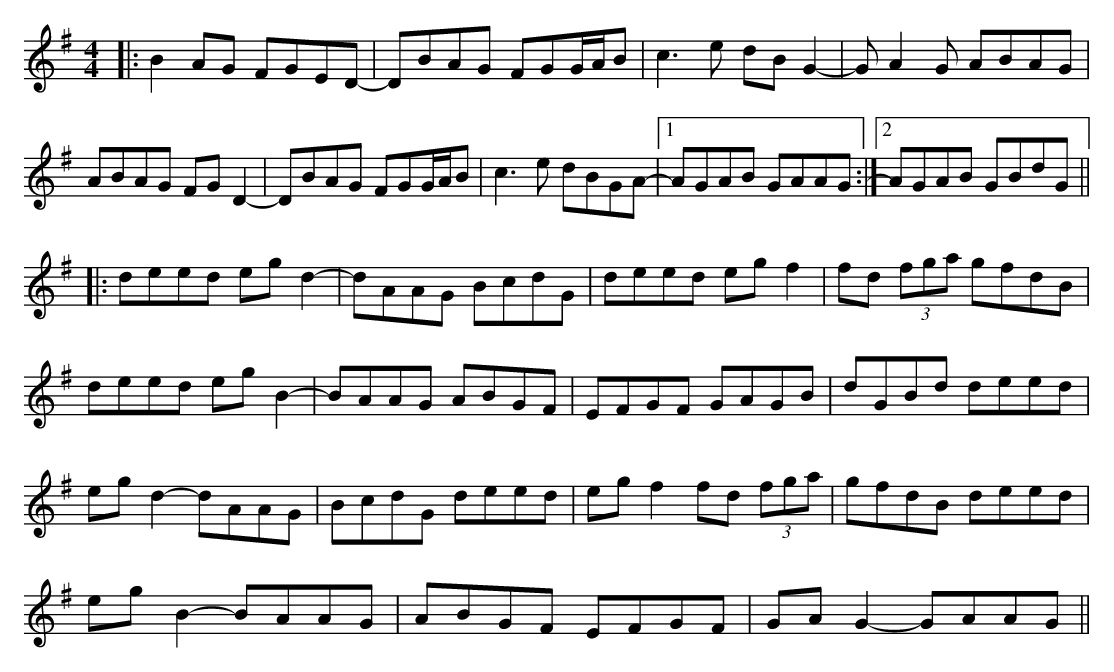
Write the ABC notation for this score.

X:1
M:4/4
K:G
|:B2AG FGED-|DBAG FGG/A/B|c3e dBG2-|GA2G ABAG|
ABAG FGD2-|DBAG FGG/A/B|c3e dBGA-|1 AGAB GAAG:|2 AGAB GBdG||
|:deed egd2-|dAAG BcdG|deed egf2|fd (3fga gfdB|
deed egB2-|BAAG ABGF|EFGF GAGB|dGBd deed|
egd2- dAAG|BcdG deed|egf2 fd (3fga|gfdB deed|
egB2- BAAG|ABGF EFGF|GAG2- GAAG||
